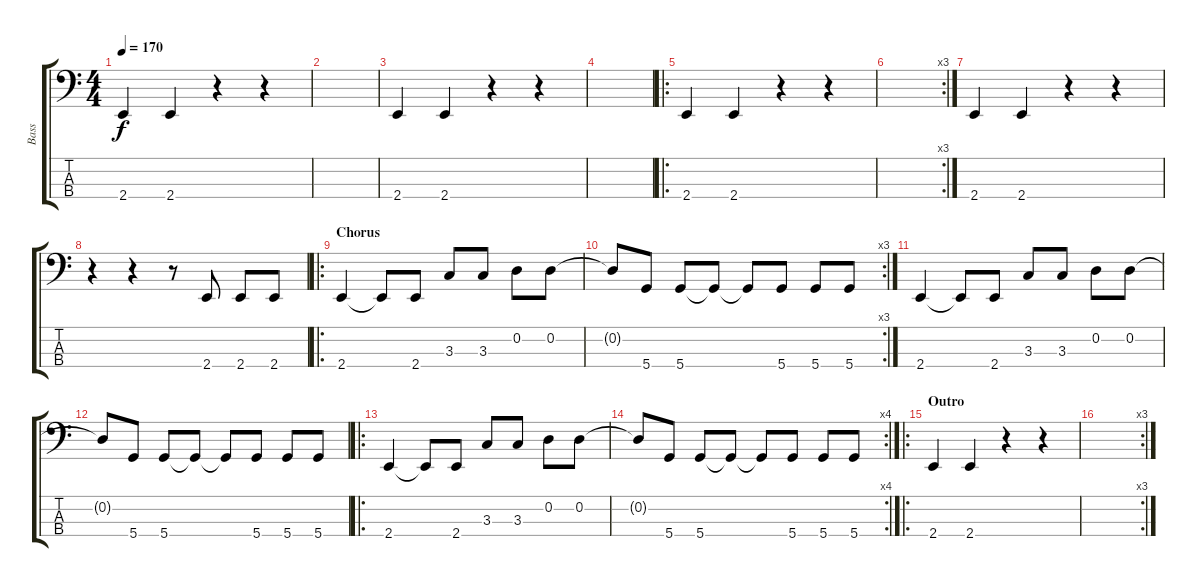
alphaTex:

\track ("Bass" "Bass") {instrument electricbassfinger}
\staff {score tabs}
\tuning (G2 D2 A1 D1) {hide}
\ts (4 4)
\tempo 170
\clef f4
\ks c
2.4.4{dy f} 2.4.4 r.4 r.4 |
|
2.4.4 2.4.4 r.4 r.4 |
|
\ro
2.4.4 2.4.4 r.4 r.4 |
\rc 3
|
2.4.4 2.4.4 r.4 r.4 |
r.4 r.4 r.8 2.4.8 2.4.8 2.4.8 |
\ro
\section ("" "Chorus")
2.4.4 2.4{t}.8 2.4.8 3.3.8 3.3.8 0.2.8 0.2.8 |
\rc 3
0.2{t}.8 5.4.8 5.4.8 5.4{t}.8 5.4{t}.8 5.4.8 5.4.8 5.4.8 |
2.4.4 2.4{t}.8 2.4.8 3.3.8 3.3.8 0.2.8 0.2.8 |
0.2{t}.8 5.4.8 5.4.8 5.4{t}.8 5.4{t}.8 5.4.8 5.4.8 5.4.8 |
\ro
2.4.4 2.4{t}.8 2.4.8 3.3.8 3.3.8 0.2.8 0.2.8 |
\rc 4
0.2{t}.8 5.4.8 5.4.8 5.4{t}.8 5.4{t}.8 5.4.8 5.4.8 5.4.8 |
\ro
\section ("" "Outro")
2.4.4 2.4.4 r.4 r.4 |
\rc 3
